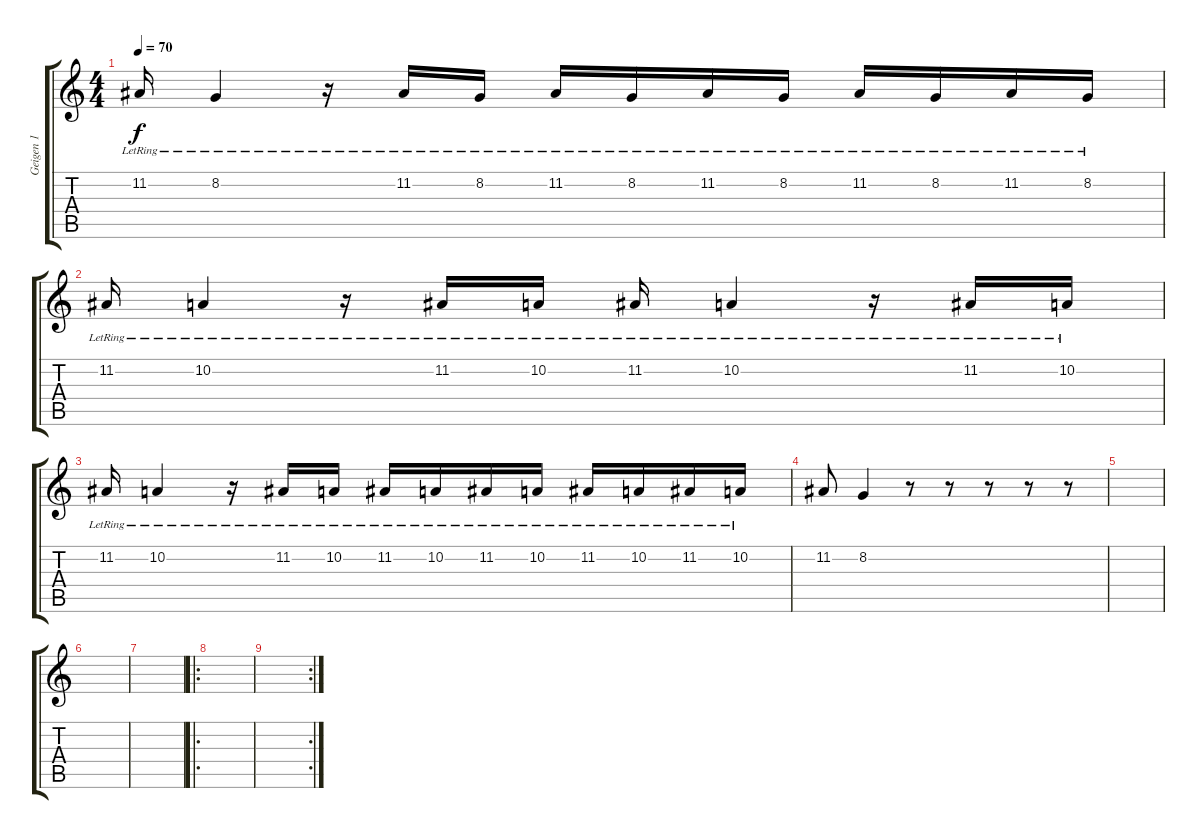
\track ("Geigen 1" "Geigen 1") {instrument stringensemble1}
\staff {score tabs}
\tuning (E4 B3 G3 D3 A2 E2) {hide}
\ts (4 4)
\tempo 70
\clef g2
\ks c
11.2{lr}.16{dy f} 8.2{lr}.4 r.16 11.2{lr}.16 8.2{lr}.16 11.2{lr}.16 8.2{lr}.16 11.2{lr}.16 8.2{lr}.16 11.2{lr}.16 8.2{lr}.16 11.2{lr}.16 8.2{lr}.16 |
11.2{lr}.16 10.2{lr}.4 r.16 11.2{lr}.16 10.2{lr}.16 11.2{lr}.16 10.2{lr}.4 r.16 11.2{lr}.16 10.2{lr}.16 |
11.2{lr}.16 10.2{lr}.4 r.16 11.2{lr}.16 10.2{lr}.16 11.2{lr}.16 10.2{lr}.16 11.2{lr}.16 10.2{lr}.16 11.2{lr}.16 10.2{lr}.16 11.2{lr}.16 10.2{lr}.16 |
11.2.8 8.2.4 r.8 r.8 r.8 r.8 r.8 |
|
|
|
\ro
|
\rc 2
